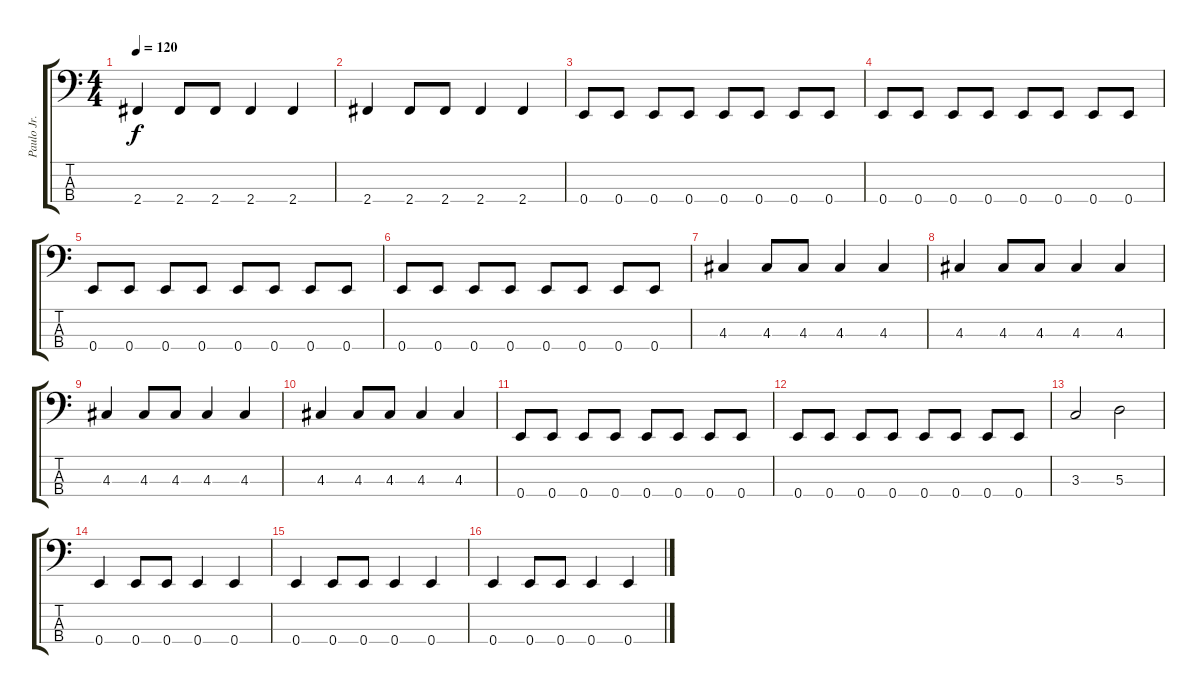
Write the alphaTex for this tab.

\track ("Paulo Jr." "Paulo Jr.") {instrument electricbassfinger}
\staff {score tabs}
\tuning (G2 D2 A1 E1) {hide}
\ts (4 4)
\tempo 120
\clef f4
\ks c
2.4.4{dy f} 2.4.8 2.4.8 2.4.4 2.4.4 |
2.4.4 2.4.8 2.4.8 2.4.4 2.4.4 |
0.4.8 0.4.8 0.4.8 0.4.8 0.4.8 0.4.8 0.4.8 0.4.8 |
0.4.8 0.4.8 0.4.8 0.4.8 0.4.8 0.4.8 0.4.8 0.4.8 |
0.4.8 0.4.8 0.4.8 0.4.8 0.4.8 0.4.8 0.4.8 0.4.8 |
0.4.8 0.4.8 0.4.8 0.4.8 0.4.8 0.4.8 0.4.8 0.4.8 |
4.3.4 4.3.8 4.3.8 4.3.4 4.3.4 |
4.3.4 4.3.8 4.3.8 4.3.4 4.3.4 |
4.3.4 4.3.8 4.3.8 4.3.4 4.3.4 |
4.3.4 4.3.8 4.3.8 4.3.4 4.3.4 |
0.4.8 0.4.8 0.4.8 0.4.8 0.4.8 0.4.8 0.4.8 0.4.8 |
0.4.8 0.4.8 0.4.8 0.4.8 0.4.8 0.4.8 0.4.8 0.4.8 |
3.3.2 5.3.2 |
0.4.4 0.4.8 0.4.8 0.4.4 0.4.4 |
0.4.4 0.4.8 0.4.8 0.4.4 0.4.4 |
0.4.4 0.4.8 0.4.8 0.4.4 0.4.4
